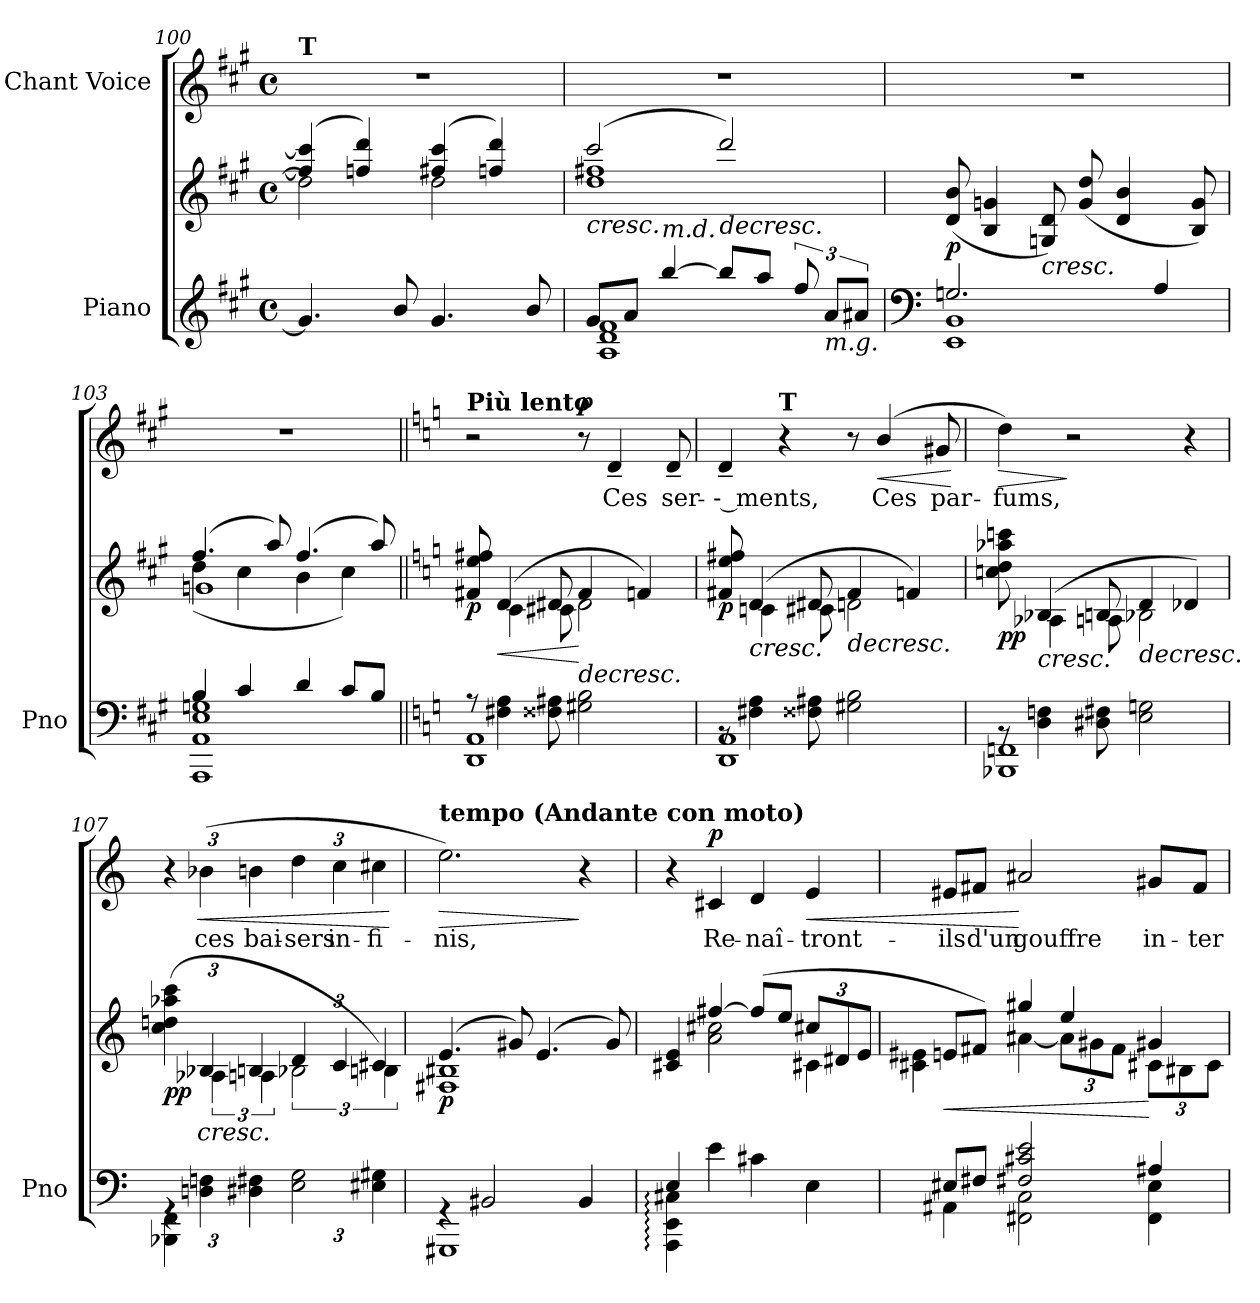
**kern	**kern	**dynam	**kern	**text	**dynam
*part2	*part2	*part2	*part1	*part1	*part1
*staff3	*staff2	*staff2/3	*staff1	*staff1	*staff1
*I"Piano	*	*	*I"Chant Voice	*	*
*I'Pno	*	*	*	*	*
!!LO:LB:g=z
*clefG2	*clefG2	*	*clefG2	*	*
*k[f#c#g#]	*k[f#c#g#]	*	*k[f#c#g#]	*	*
*M4/4	*M4/4	*	*M4/4	*	*
*met(c)	*met(c)	*	*met(c)	*	*
=100	=100	=100	=100	=100	=100
*	*^	*	*	*	*
!	!	!	!	!LO:TX:a:B:t=T	!	!
!	!	!	!LO:DY:b	!	!	!
!	!	!	!LO:DY:n=1:b	!	!	!
4.g#/]	(>4ff#/] 4ccc#/]	2dd\]	other-dynamics pp	1r	.	.
.	4ffn/ 4ddd/)	.	.	.	.	.
8b/	.	.	.	.	.	.
4.g#/	(>4ff#X/ 4ccc#/	2dd\	.	.	.	.
.	4ffn/ 4ddd/)	.	.	.	.	.
8b/	.	.	.	.	.	.
=101	=101	=101	=101	=101	=101	=101
*^	*	*	*	*	*	*
!	!	!	!	!LO:HP:b	!	!	!
8g#/L	1A 1d 1f#	(>2ccc#/	1dd 1ff#X	<	1r	.	.
8a/J	.	.	.	.	.	.	.
!LO:TX:a:i:t=m.d.	!	!	!	!	!	!	!
[4bb/	.	.	.	.	.	.	.
!	!	!	!	!LO:HP:b	!	!	!
8bb/L]	.	2ddd/)	.	>	.	.	.
8aa/J	.	.	.	.	.	.	.
12ff#/	.	.	.	.	.	.	.
!LO:TX:b:i:t=m.g.	!	!	!	!	!	!	!
12a/L	.	.	.	.	.	.	.
12a#X/J	.	.	.	.	.	.	.
*v	*v	*	*	*	*	*	*
*	*v	*v	*	*	*	*
.	.	[	.	.	.
=102	=102	=102	=102	=102	=102
*clefF4	*	*	*	*	*
*^	*	*	*	*	*
!	!	!	!LO:DY:b	!	!	!
2.Gn/	1EE 1BB	(>8d/ 8b/	p	1r	.	.
.	.	4B/ 4gn/	.	.	.	.
!	!	!	!LO:HP:b	!	!	!
.	.	8Gn/ 8d/)	<	.	.	.
.	.	(>8g/ 8dd/	.	.	.	.
.	.	4d/ 4b/	.	.	.	.
4A/	.	.	.	.	.	.
.	.	8B/ 8g/)	.	.	.	.
*v	*v	*	*	*	*	*
.	.	]	.	.	.
=103	=103	=103	=103	=103	=103
*^	*^	*	*	*	*
*	*	*	*^	*	*	*	*
4B/	1AAA 1AA 1E 1Gn	(>4.ff#/	(<4dd\	1gn	.	1r	.	.
4c#/	.	.	4cc#\	.	.	.	.	.
.	.	8aa/)	.	.	.	.	.	.
4d/	.	(>4.ff#/	4b\	.	.	.	.	.
8c#/L	.	.	4cc#\)	.	.	.	.	.
8B/J	.	8aa/)	.	.	.	.	.	.
*	*	*v	*v	*v	*	*	*	*
=104||	=104||	=104||	=104||	=104||	=104||	=104||
*k[]	*	*k[]	*	*k[]	*	*
*	*	*^	*	*	*	*
!	!	!	!	!	!LO:TX:a:B:t=Più lento	!	!
!	!	!	!	!LO:DY:b	!	!	!
8r	1DD 1AA	8f#X/ 8ee/ 8ff#X/	8rcyy	p	2r	.	.
!	!	!	!	!LO:HP:b	!	!	!
4F#X\ 4A\	.	(>4d/	4c\	<	.	.	.
8F##X\ 8A#X\	.	8d#X/	8c#X\	.	.	.	.
!	!	!	!	!LO:HP:n=1:b	!	!	!LO:DY:a
2G#X\ 2B\	.	4f#/	2d#\	[ >	8r	.	p
!	!	!	!	!	!	!LO:LY:b	!
.	.	.	.	.	4d~/	Ces	.
.	.	4fn/)	.	.	.	.	.
!	!	!	!	!	!	!LO:LY:b	!
.	.	.	.	.	8d~/	ser-	.
*v	*v	*	*	*	*	*	*
*	*v	*v	*	*	*	*
.	.	[	.	.	.
!!LO:LB:g=z
=105	=105	=105	=105	=105	=105
*^	*^	*	*	*	*
!	!	!	!	!LO:DY:b	!	!LO:LY:b	!
8rBB	1DD 1AA	8f#X/ 8ee/ 8ff#X/	8rcyy	p	4d~/	-- ments,	.
!	!	!	!	!LO:HP:b	!	!	!
4F#X\ 4A\	.	(>4d/	4cn\	<	.	.	.
!	!	!	!	!	!LO:TX:a:B:t=T	!	!
.	.	.	.	.	4r	.	.
8F##X\ 8A#X\	.	8d#X/	8c#X\	.	.	.	.
!	!	!	!	!LO:HP:n=1:b	!	!	!
2G#X\ 2B\	.	4f#/	2dn\	] >	8r	.	.
!	!	!	!	!	!	!LO:LY:b	!LO:HP:b
.	.	.	.	.	(>4b/	Ces	<
.	.	4fn/)	.	.	.	.	.
!	!	!	!	!	!	!LO:LY:b	!
.	.	.	.	.	8g#X/	par-	.
*v	*v	*	*	*	*	*	*
*	*v	*v	*	*	*	*
.	.	[	.	.	[
=106	=106	=106	=106	=106	=106
*^	*^	*	*	*	*
!	!	!	!	!LO:DY:b	!	!LO:LY:b	!LO:HP:b
8rBB	1BBB-X 1FFn	8rDyy	8ccn\ 8dd\ 8aa-X\ 8cccn\	pp	4dd\)	-fums,	>
!	!	!	!	!LO:HP:b	!	!	!
4D\ 4Fn\	.	(>4B-X/	4A-X\	<	.	.	.
.	.	.	.	.	2r	.	]
8D#X\ 8F#X\	.	8Bn/	8An\	.	.	.	.
!	!	!	!	!LO:HP:n=1:b	!	!	!
2E\ 2Gn\	.	4d/	2B-X\	] >	.	.	.
.	.	4d-X/)	.	.	4r	.	.
*v	*v	*	*	*	*	*	*
*	*v	*v	*	*	*	*
.	.	[	.	.	.
=107	=107	=107	=107	=107	=107
*	*^	*	*	*	*
*Xbrackettup	*Xbrackettup	*brackettup	*	*Xbrackettup	*	*
*^	*	*	*	*	*	*
!	!	!	!	!LO:DY:b	!	!	!
6rGG	4BBB-X\ 4FF\	(>6cc\ 6ddn\ 6aa-X\ 6ccc\	6reyy	pp	6r	.	.
!	!	!LO:TX:b:i:t=cresc.	!	!	!	!	!
!	!	!	!	!	!	!LO:LY:b	!LO:HP:b
6Dn\ 6Fn\	.	6B-X/	6A-X\	.	(>6b-X\	ces	<
.	4ryy	.	.	.	.	.	.
!	!	!	!	!	!	!LO:LY:b	!
6D#X\ 6F#X\	.	6Bn/	6An\	.	6bn\	bai-	.
!	!	!	!	!	!	!LO:LY:b	!
3E\ 3G\	2ryy	6d/	3B-X\	.	6dd\	-sers	.
!	!	!	!	!	!	!LO:LY:b	!
.	.	6c/	.	.	6cc\	in-	.
!	!	!	!	!	!	!LO:LY:b	!
6E#X\ 6G#X\	.	6c#X/)	6Bn\	.	6cc#X\	-fi-	.
*v	*v	*	*	*	*	*	*
*	*v	*v	*	*	*	*
.	.	.	.	.	[
=108	=108	=108	=108	=108	=108
*^	*^	*	*	*	*
!	!	!	!	!	!LO:TX:a:B:t=tempo (Andante con moto)	!	!
!	!	!	!	!LO:DY:b	!	!LO:LY:b	!LO:HP:b
4rGG	1GGG#X	(>4.e/	1F#X 1B#X	p	2.ee\)	-nis,	>
2BB#X/	.	.	.	.	.	.	.
.	.	8g#X/)	.	.	.	.	.
.	.	(>4.e/	.	.	.	.	.
4BB#/	.	.	.	.	4r	.	]
.	.	8g#/)	.	.	.	.	.
!!LO:LB:g=z
=109	=109	=109	=109	=109	=109	=109	=109
4E/	4AAA\: 4EE\: 4C#X\:	4c#X/ 4e/	4rcyy	.	4r	.	.
!	!	!	!	!	!	!LO:LY:b	!LO:DY:a
4rCCyy	4e\	[4ff#X/	2a\ 2cc#X\	.	4c#X/	Re-	p
!	!	!	!	!	!	!LO:LY:b	!
2rCCyy	4c#X\	(>8ff#/L]	.	.	4d/	-naî-	.
.	.	8ee/J	.	.	.	.	.
*	*	*Xbrackettup	*	*	*	*	*
!	!	!	!	!	!	!LO:LY:b	!LO:HP:b
.	4E\	12cc#X/L	4c#X\	.	4e/	-tront-	<
.	.	12d#X/	.	.	.	.	.
.	.	12e/J	.	.	.	.	.
=110	=110	=110	=110	=110	=110	=110	=110
!	!	!	!	!LO:HP:b	!	!LO:LY:b	!
8E#X/L	4AA#X\	8en/L	4c#X\ 4e#X\	<	8e#X/L	-ils	.
!	!	!	!	!	!	!LO:LY:b	!
8F#X/J	.	8f#X/J)	.	.	8f#X/J	d'un	.
!	!	!	!	!	!	!LO:LY:b	!
2F#X/ 2c#X/ 2e/	2FF#X\ 2C\	4gg#X/	[4a#X\	]	2a#X/	gouffre	[
.	.	4ee/	12a#\L]	.	.	.	.
.	.	.	12g#X\	.	.	.	.
.	.	.	12f#\J	.	.	.	.
!	!	!	!	!	!	!LO:LY:b	!
4A#X/	4FF#\ 4E#\	4g#X/	12c#X\L	[	8g#X/L	in-	.
.	.	.	12B#X\	.	.	.	.
!	!	!	!	!	!	!LO:LY:b	!
.	.	.	.	.	8f#/J	-ter-	.
.	.	.	12c#\J	.	.	.	.
*v	*v	*	*	*	*	*	*
*	*v	*v	*	*	*	*
=	=	=	=	=	=
*-	*-	*-	*-	*-	*-
